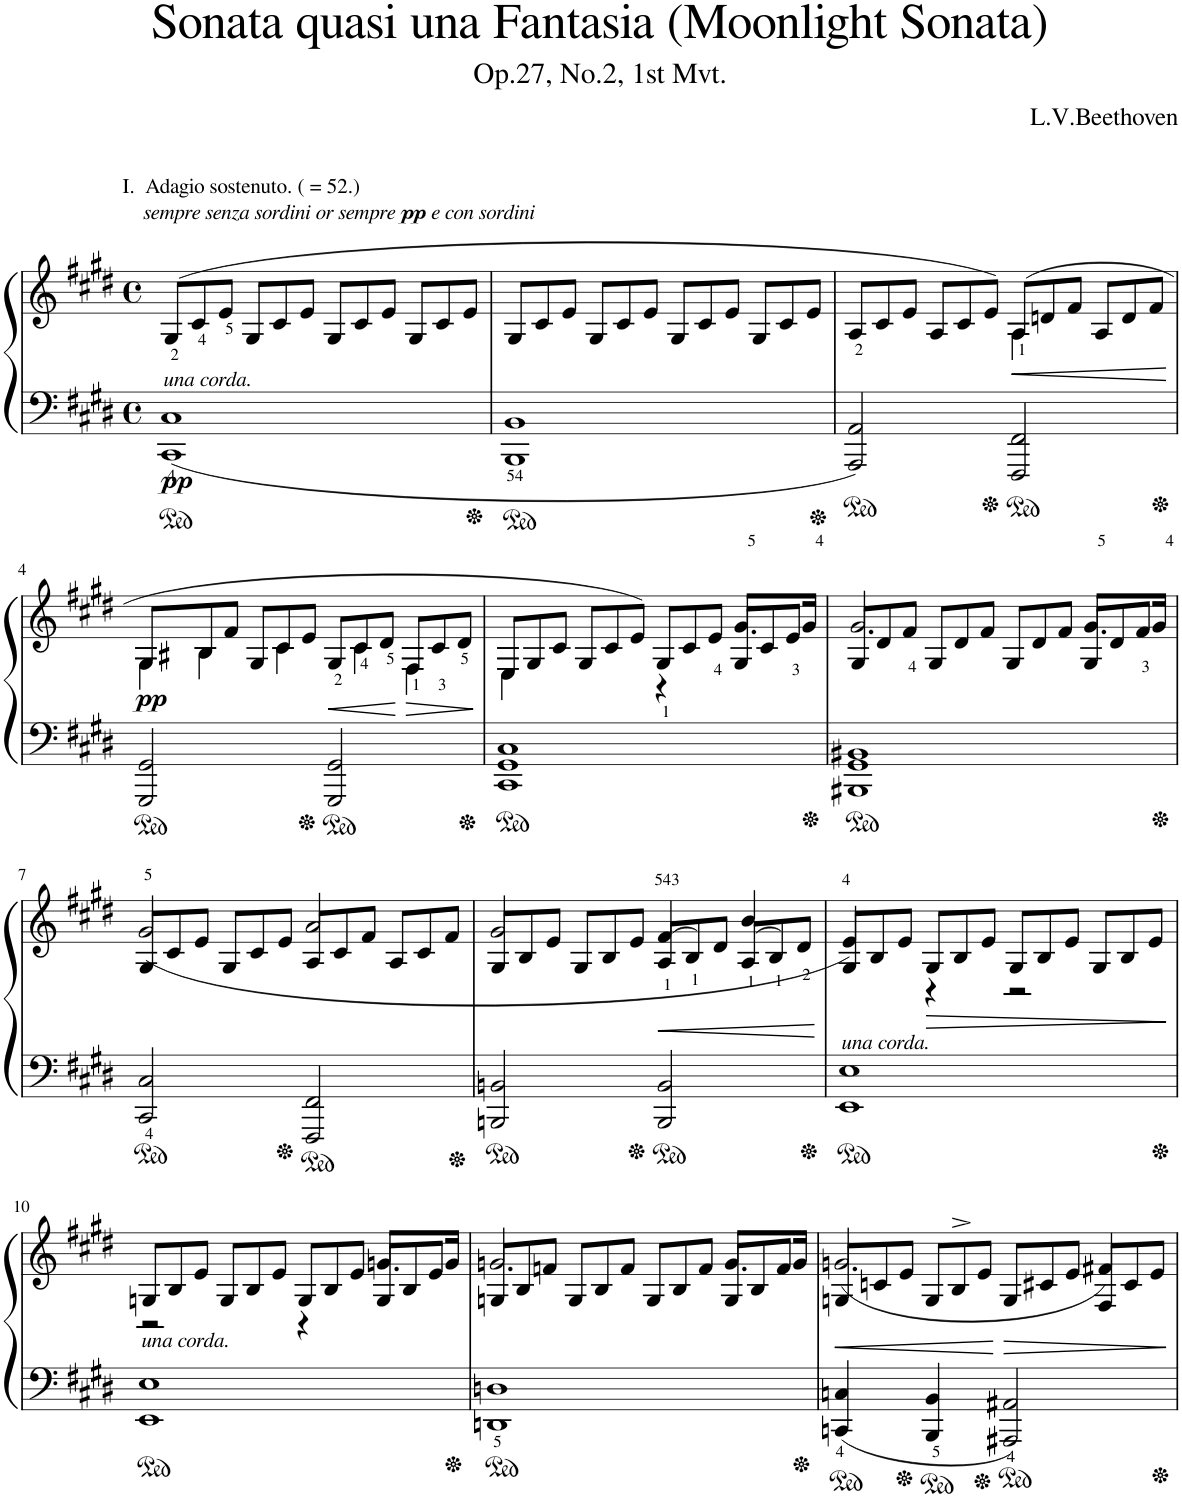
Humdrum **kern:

**kern	**kern	**dynam
*part1	*part1	*part1
*staff2	*staff1	*staff1/2
*I"Piano	*	*
*I'Pno.	*	*
*clefF4	*clefG2	*
*k[f#c#g#d#]	*k[f#c#g#d#]	*
*M4/4	*M4/4	*
*met(c)	*met(c)	*
*	*Xbrackettup	*
=1	=1	=1
!	!LO:TX:a:i:t=sempre senza sordini or sempre	!
!	!LO:TX:a:t=e con sordini	!
!	!LO:TX:a:t=I.  Adagio sostenuto. ( = 52.)	!
!	!LO:TX:b:i:t=una corda.	!
!	!	!LO:DY:b=2
1CC# 1C#	(12G#/L	pp
.	12c#/	.
.	12e/J	.
.	12G#/L	.
.	12c#/	.
.	12e/J	.
.	12G#/L	.
.	12c#/	.
.	12e/J	.
.	12G#/L	.
.	12c#/	.
.	12e/J	.
=2	=2	=2
1BBB 1BB	12G#/L	.
.	12c#/	.
.	12e/J	.
.	12G#/L	.
.	12c#/	.
.	12e/J	.
.	12G#/L	.
.	12c#/	.
.	12e/J	.
.	12G#/L	.
.	12c#/	.
.	12e/J	.
=3	=3	=3
*	*^	*
2AAA/ 2AA/	12A/L	2ryy	.
.	12c#/	.	.
.	12e/J	.	.
.	12A/L	.	.
.	12c#/	.	.
.	12e/J)	.	.
!	!	!	!LO:HP:b
2FFF#/ 2FF#/	(12A/L	4A\	<
.	12dn/	.	.
.	12f#/J	.	.
.	12A/L	4ryy	.
.	12d/	.	.
.	12f#/J	.	.
*	*v	*v	*
.	.	[
!!LO:LB:g=z
=4	=4	=4
*	*^	*
*	*	*^	*
*	*	*	*brackettup	*
!	!	!	!	!LO:DY:b
2GGG#/ 2GG#/	12G#/L	4G#\	12ryy	pp
.	12B#X/	.	6B#\	.
.	12f#/J	.	.	.
*	*Xbrackettup	*	*brackettup	*
.	12G#/L	2ryy	12ryy	.
.	12c#/	.	6c#\	.
.	12e/J	.	.	.
*	*Xbrackettup	*	*	*
!	!	!	!	!LO:HP:b
*	*	*	*brackettup	*
2GGG#/ 2GG#/	12G#/L	.	12ryy	<
.	12c#/	.	6c#\	.
.	12d#/J	.	.	.
*	*Xbrackettup	*	*	*
!	!	!	!	!LO:HP:n=1:b
.	12F#/L	4F#\	4ryy	[ >
.	12c#/	.	.	.
.	12d#/J	.	.	.
*	*v	*v	*v	*
.	.	]
=5	=5	=5
*	*^	*
1CC# 1GG# 1C#	12E/L	4E\	.
.	12G#/	.	.
.	12c#/J	.	.
.	12G#/L	4ryy	.
.	12c#/	.	.
.	12e/J)	.	.
*	*brackettup	*	*
.	12G#</L	4r	.
.	12c#/	.	.
.	12e</J	.	.
.	12G#/L	8.g#/L	.
.	12c#/	.	.
.	12e</J	.	.
.	.	16g#/Jk	.
=6	=6	=6	=6
1BBB#X 1GG# 1BB#X	12G#/L	2.g#/	.
.	12d#/	.	.
.	12f#</J	.	.
.	12G#/L	.	.
.	12d#/	.	.
.	12f#/J	.	.
.	12G#/L	.	.
.	12d#/	.	.
.	12f#/J	.	.
.	12G#/L	8.g#/L	.
.	12d#/	.	.
.	12f#</J	.	.
.	.	16g#/Jk	.
!!LO:LB:g=z	!!
=7	=7	=7	=7
2CC#/ 2C#/	12G#/L	(2g#/	.
.	12c#/	.	.
.	12e/J	.	.
.	12G#/L	.	.
.	12c#/	.	.
.	12e/J	.	.
2FFF#/ 2FF#/	12A/L	2a/	.
.	12c#/	.	.
.	12f#/J	.	.
.	12A/L	.	.
.	12c#/	.	.
.	12f#/J	.	.
=8	=8	=8	=8
2BBBn/ 2BBn/	12G#/L	2g#/	.
.	12B/	.	.
.	12e/J	.	.
.	12G#/L	.	.
.	12B/	.	.
.	12e/J	.	.
!	!	!	!LO:HP:b
2BBB/ 2BB/	(12A</L	4f#/	<
.	12B</)	.	.
.	12d#/J	.	.
.	(12A</L	4b/	.
.	12B</)	.	.
.	12d#</J	.	.
*	*v	*v	*
.	.	[
=9	=9	=9
*	*^	*
!	!LO:TX:b:i:t=una corda.	!	!
1EE 1E	12G#/L	4e/)	.
.	12B/	.	.
.	12e/J	.	.
!	!	!	!LO:HP:b
.	12G#/L	4r	>
.	12B/	.	.
.	12e/J	.	.
.	12G#/L	2r	.
.	12B/	.	.
.	12e/J	.	.
.	12G#/L	.	.
.	12B/	.	.
.	12e/J	.	.
*	*v	*v	*
.	.	]
!!LO:LB:g=z
=10	=10	=10
*	*^	*
!	!LO:TX:b:i:t=una corda.	!	!
1EE 1E	12Gn/L	2r	.
.	12B/	.	.
.	12e/J	.	.
.	12G/L	.	.
.	12B/	.	.
.	12e/J	.	.
.	12G/L	4r	.
.	12B/	.	.
.	12e/J	.	.
.	12G/L	8.gn/L	.
.	12B/	.	.
.	12e/J	.	.
.	.	16g/Jk	.
=11	=11	=11	=11
1DDn 1Dn	12Gn/L	2.gn/	.
.	12B/	.	.
.	12fn/J	.	.
.	12G/L	.	.
.	12B/	.	.
.	12f/J	.	.
.	12G/L	.	.
.	12B/	.	.
.	12f/J	.	.
.	12G/L	8.g/L	.
.	12B/	.	.
.	12f/J	.	.
.	.	16g/Jk	.
=12	=12	=12	=12
!	!	!	!LO:HP:b
4CCn/ 4Cn/	12Gn/L	(2.gn/	<
.	12cn/	.	.
.	12e/J	.	.
4BBB/ 4BB/	12G/L	.	.
.	12B^/	.	.
.	12e/J	.	.
!	!	!	!LO:HP:n=1:b
2AAA#X/ 2AA#X/	12G/L	.	[ >
.	12c#X/	.	.
.	12e/J	.	.
.	12F#/L	4f#X/)	.
.	12c#/	.	.
.	12e/J	.	.
*	*v	*v	*
.	.	]
=	=	=
*-	*-	*-
